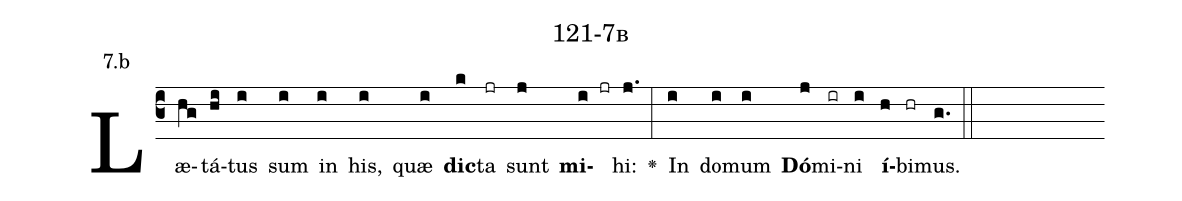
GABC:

name: 121-7b;
annotation: 7.b;
%%
(c3)Læ(hg)tá(hi)tus(i) sum(i) in(i) his,(i) quæ(i) <b>dic</b>(k)ta(jr) sunt(j) <b>mi</b>(i jr)hi:(j.) <v>\greheightstar</v>(:) In(i) do(i)mum(i) <b>Dó</b>(j)mi(ir)ni(i) <b>í</b>(h)bi(hr)mus.(g.) (::)


%E(i) u(i) o(j) u(i) a(h) e.(g.) (::)
